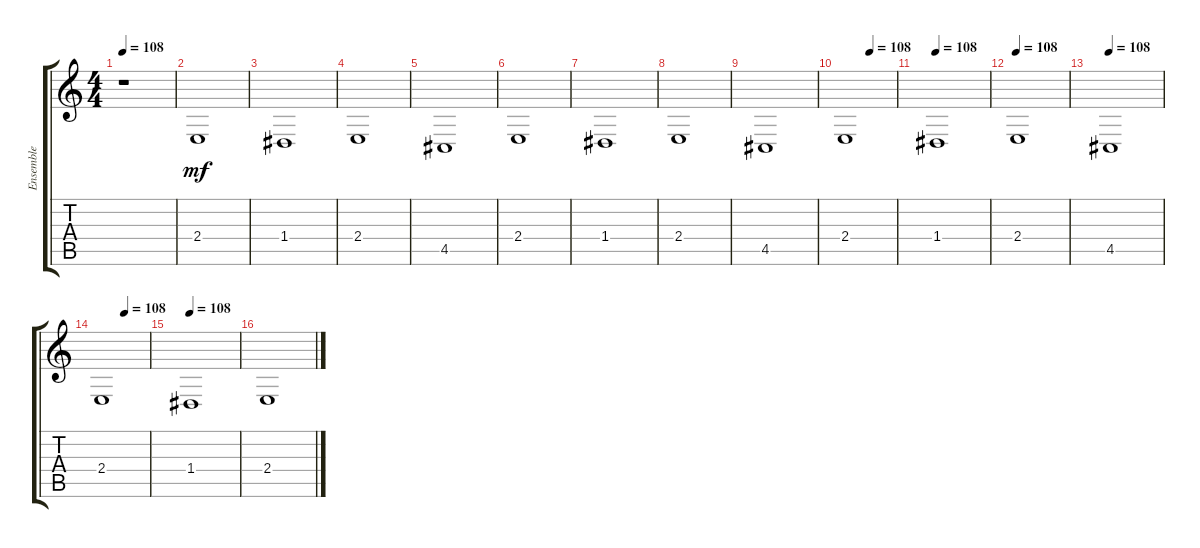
\track ("Ensemble" "Ensemble") {instrument stringensemble1}
\staff {score tabs}
\tuning (E4 B3 G3 D3 A2 E2) {hide}
\ts (4 4)
\tempo 108
\clef g2
\ks c
r.1{dy mf} |
2.4.1 |
1.4.1 |
2.4.1 |
4.5.1 |
2.4.1 |
1.4.1 |
2.4.1 |
4.5.1 |
\tempo (108 0.5)
2.4.1 |
\tempo 108
1.4.1 |
\tempo 108
2.4.1 |
\tempo 108
4.5.1 |
\tempo (108 0.5)
2.4.1 |
\tempo 108
1.4.1 |
2.4.1
